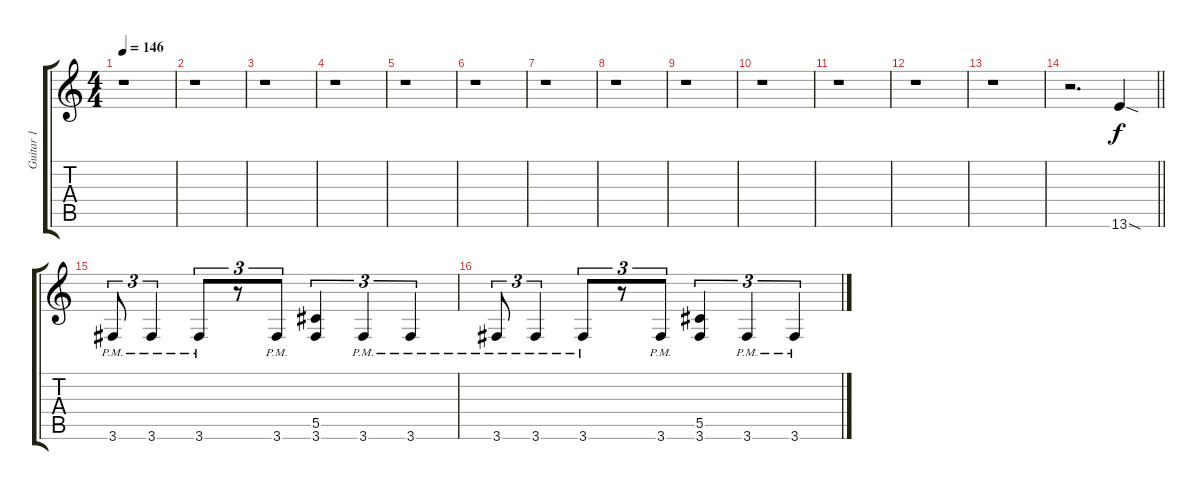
\track ("Guitar 1" "Guitar 1") {instrument overdrivenguitar}
\staff {score tabs}
\tuning (Eb4 Bb3 Gb3 Db3 Ab2 Eb2) {hide}
\ts (4 4)
\tempo 146
\clef g2
\ks c
r.1{dy f} |
r.1 |
r.1 |
r.1 |
r.1 |
r.1 |
r.1 |
r.1 |
r.1 |
r.1 |
r.1 |
r.1 |
r.1 |
\barLineRight lightlight
r.2{d} 13.6{sod}.4 |
\section ("" "")
3.6{pm}.8{tu (3 2)} 3.6{pm}.4{tu (3 2)} 3.6{pm}.8{tu (3 2)} r.8{tu (3 2)} 3.6{pm}.8{tu (3 2)} (5.5 3.6).4{tu (3 2)} 3.6{pm}.4{tu (3 2)} 3.6{pm}.4{tu (3 2)} |
3.6{pm}.8{tu (3 2)} 3.6{pm}.4{tu (3 2)} 3.6{pm}.8{tu (3 2)} r.8{tu (3 2)} 3.6{pm}.8{tu (3 2)} (5.5 3.6).4{tu (3 2)} 3.6{pm}.4{tu (3 2)} 3.6{pm}.4{tu (3 2)}
